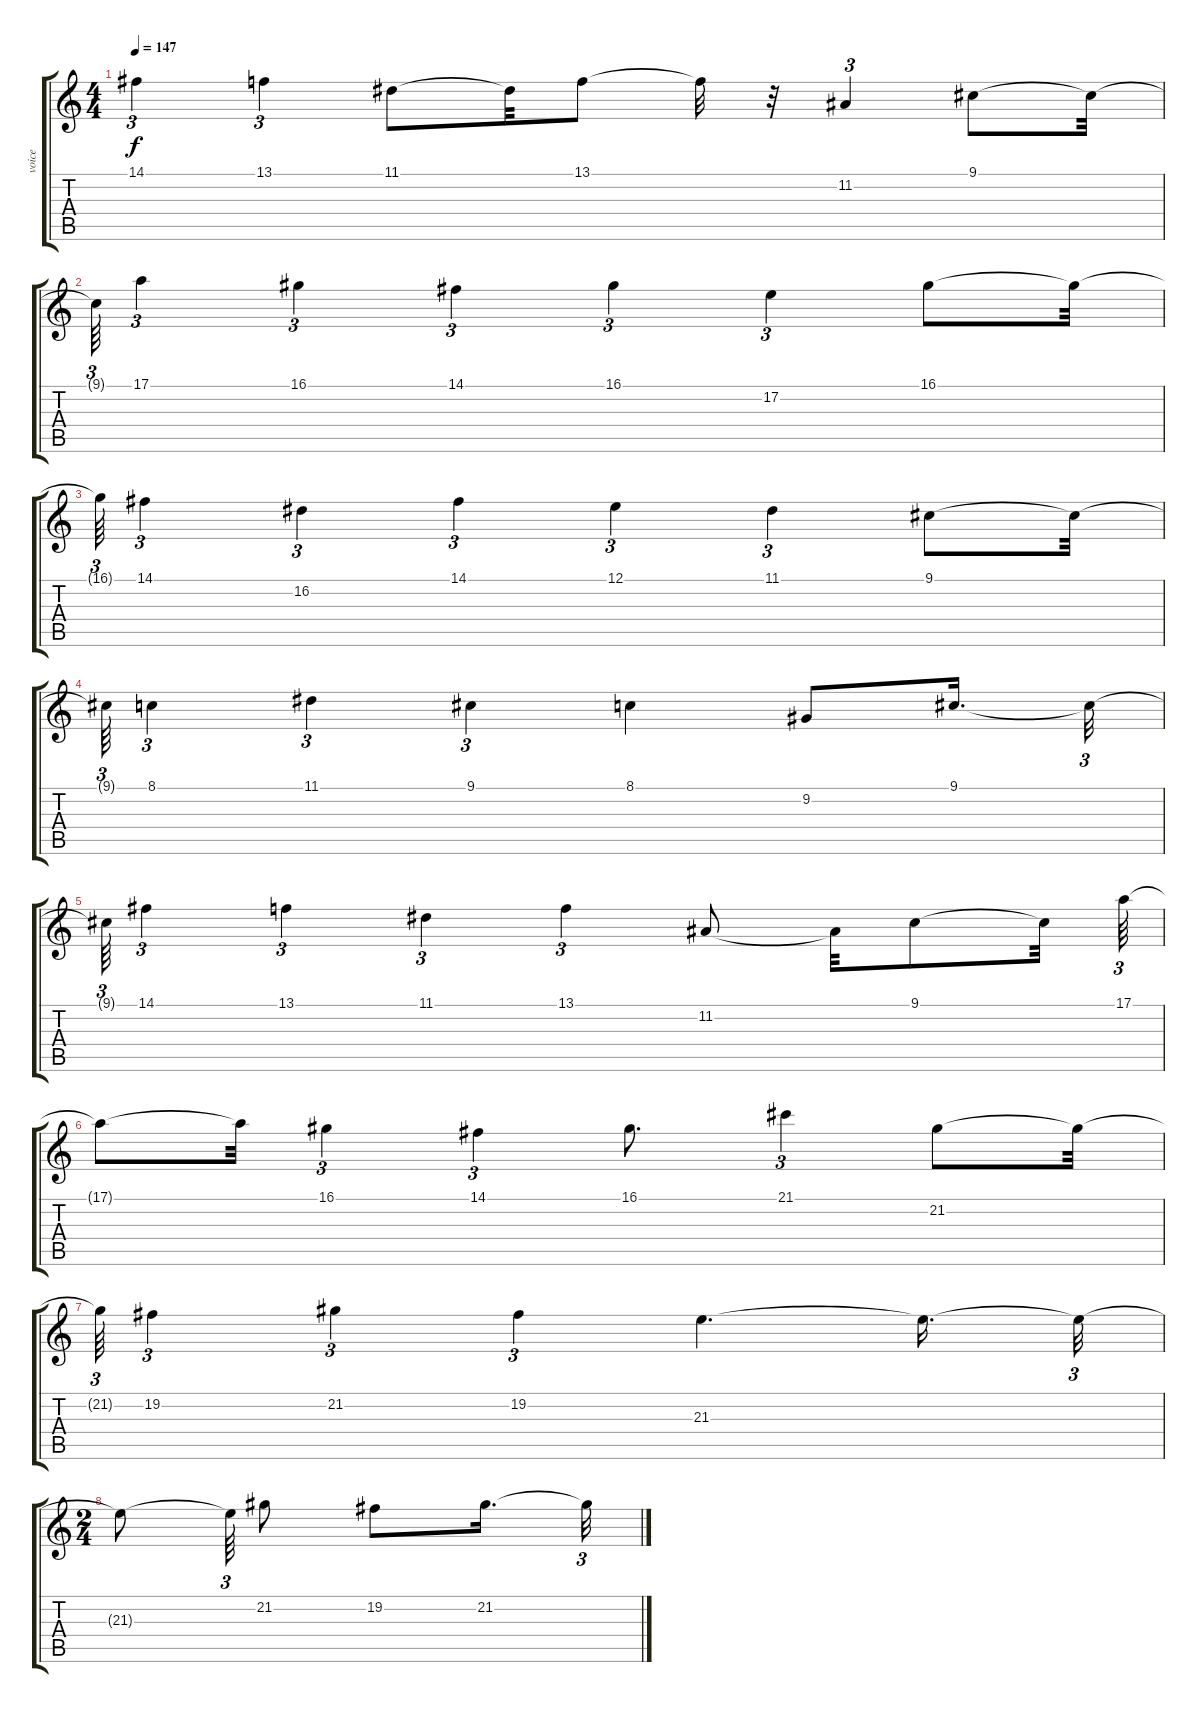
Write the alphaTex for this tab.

\track ("voice" "voice") {instrument lead6voice}
\staff {score tabs}
\tuning (E4 B3 G3 D3 A2 E2) {hide}
\ts (4 4)
\tempo 147
\clef g2
\ks c
14.1.4{tu (3 2) dy f} 13.1.4{tu (3 2)} 11.1.8 11.1{t}.32 13.1.8 13.1{t}.32 r.32 11.2.4{tu (3 2)} 9.1.8 9.1{t}.32 |
9.1{t}.64{tu (3 2)} 17.1.4{tu (3 2)} 16.1.4{tu (3 2)} 14.1.4{tu (3 2)} 16.1.4{tu (3 2)} 17.2.4{tu (3 2)} 16.1.8 16.1{t}.32 |
16.1{t}.64{tu (3 2)} 14.1.4{tu (3 2)} 16.2.4{tu (3 2)} 14.1.4{tu (3 2)} 12.1.4{tu (3 2)} 11.1.4{tu (3 2)} 9.1.8 9.1{t}.32 |
9.1{t}.64{tu (3 2)} 8.1.4{tu (3 2)} 11.1.4{tu (3 2)} 9.1.4{tu (3 2)} 8.1.4 9.2.8 9.1.16{d} 9.1{t}.32{tu (3 2)} |
9.1{t}.64{tu (3 2)} 14.1.4{tu (3 2)} 13.1.4{tu (3 2)} 11.1.4{tu (3 2)} 13.1.4{tu (3 2)} 11.2.8 11.2{t}.32 9.1.8 9.1{t}.32 17.1.64{tu (3 2)} |
17.1{t}.8 17.1{t}.32 16.1.4{tu (3 2)} 14.1.4{tu (3 2)} 16.1.8{d} 21.1.4{tu (3 2)} 21.2.8 21.2{t}.32 |
21.2{t}.64{tu (3 2)} 19.2.4{tu (3 2)} 21.2.4{tu (3 2)} 19.2.4{tu (3 2)} 21.3.4{d} 21.3{t}.16{d} 21.3{t}.32{tu (3 2)} |
\ts (2 4)
21.3{t}.8 21.3{t}.64{tu (3 2)} 21.2.8 19.2.8 21.2.16{d} 21.2{t}.32{tu (3 2)}
